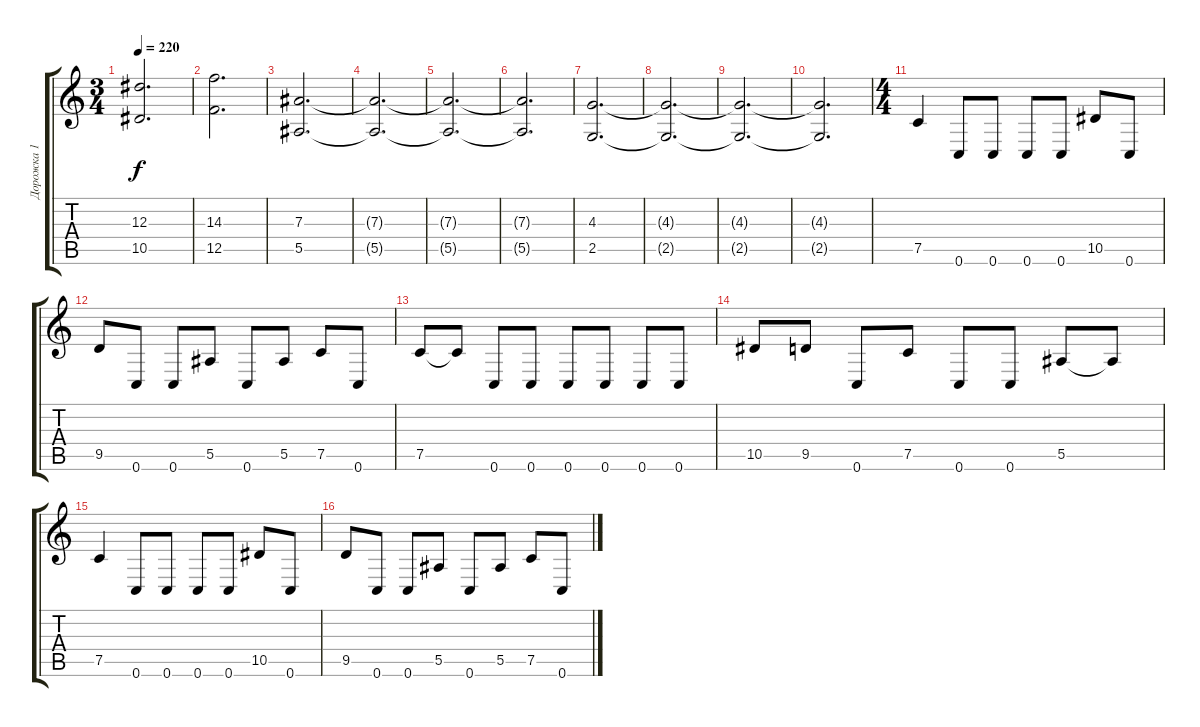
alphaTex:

\track ("Дорожка 1" "Дорожка 1") {instrument distortionguitar}
\staff {score tabs}
\tuning (C4 G3 Eb3 Bb2 F2 C2) {hide}
\ts (3 4)
\tempo 220
\clef g2
\ks c
(12.3{t} 10.5{t}).2{d dy f} |
(14.3 12.5).2{d} |
(7.3 5.5).2{d} |
(7.3{t} 5.5{t}).2{d} |
(7.3{t} 5.5{t}).2{d} |
(7.3{t} 5.5{t}).2{d} |
(4.3 2.5).2{d} |
(4.3{t} 2.5{t}).2{d} |
(4.3{t} 2.5{t}).2{d} |
(4.3{t} 2.5{t}).2{d} |
\ts (4 4)
7.5.4 0.6.8 0.6.8 0.6.8 0.6.8 10.5.8 0.6.8 |
9.5.8 0.6.8 0.6.8 5.5.8 0.6.8 5.5.8 7.5.8 0.6.8 |
7.5.8 7.5{t}.8 0.6.8 0.6.8 0.6.8 0.6.8 0.6.8 0.6.8 |
10.5.8 9.5.8 0.6.8 7.5.8 0.6.8 0.6.8 5.5.8 5.5{t}.8 |
7.5.4 0.6.8 0.6.8 0.6.8 0.6.8 10.5.8 0.6.8 |
9.5.8 0.6.8 0.6.8 5.5.8 0.6.8 5.5.8 7.5.8 0.6.8
